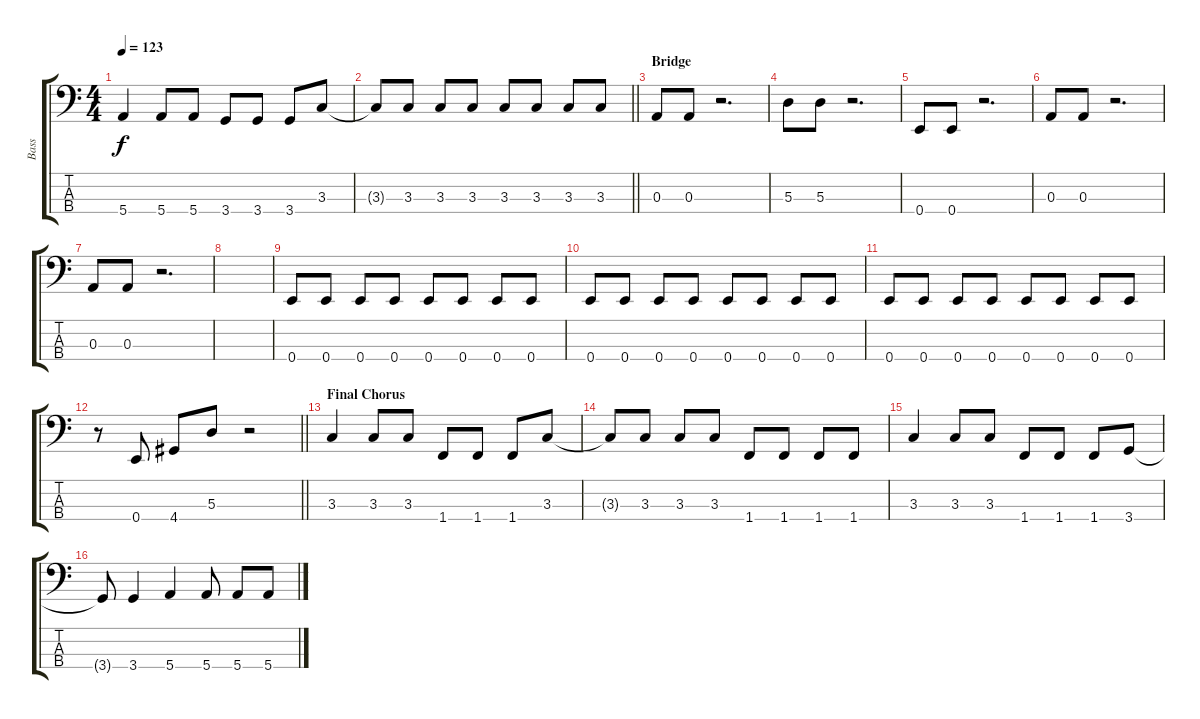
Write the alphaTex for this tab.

\track ("Bass" "Bass") {instrument electricbassfinger}
\staff {score tabs}
\tuning (G2 D2 A1 E1) {hide}
\ts (4 4)
\tempo 123
\clef f4
\ks c
5.4.4{dy f} 5.4.8 5.4.8 3.4.8 3.4.8 3.4.8 3.3.8 |
\barLineRight lightlight
3.3{t}.8 3.3.8 3.3.8 3.3.8 3.3.8 3.3.8 3.3.8 3.3.8 |
\section ("" "Bridge")
0.3.8 0.3.8 r.2{d} |
5.3.8 5.3.8 r.2{d} |
0.4.8 0.4.8 r.2{d} |
0.3.8 0.3.8 r.2{d} |
0.3.8 0.3.8 r.2{d} |
|
0.4.8 0.4.8 0.4.8 0.4.8 0.4.8 0.4.8 0.4.8 0.4.8 |
0.4.8 0.4.8 0.4.8 0.4.8 0.4.8 0.4.8 0.4.8 0.4.8 |
0.4.8 0.4.8 0.4.8 0.4.8 0.4.8 0.4.8 0.4.8 0.4.8 |
\barLineRight lightlight
r.8 0.4.8 4.4.8 5.3.8 r.2 |
\section ("" "Final Chorus")
3.3.4 3.3.8 3.3.8 1.4.8 1.4.8 1.4.8 3.3.8 |
3.3{t}.8 3.3.8 3.3.8 3.3.8 1.4.8 1.4.8 1.4.8 1.4.8 |
3.3.4 3.3.8 3.3.8 1.4.8 1.4.8 1.4.8 3.4.8 |
3.4{t}.8 3.4.4 5.4.4 5.4.8 5.4.8 5.4.8
